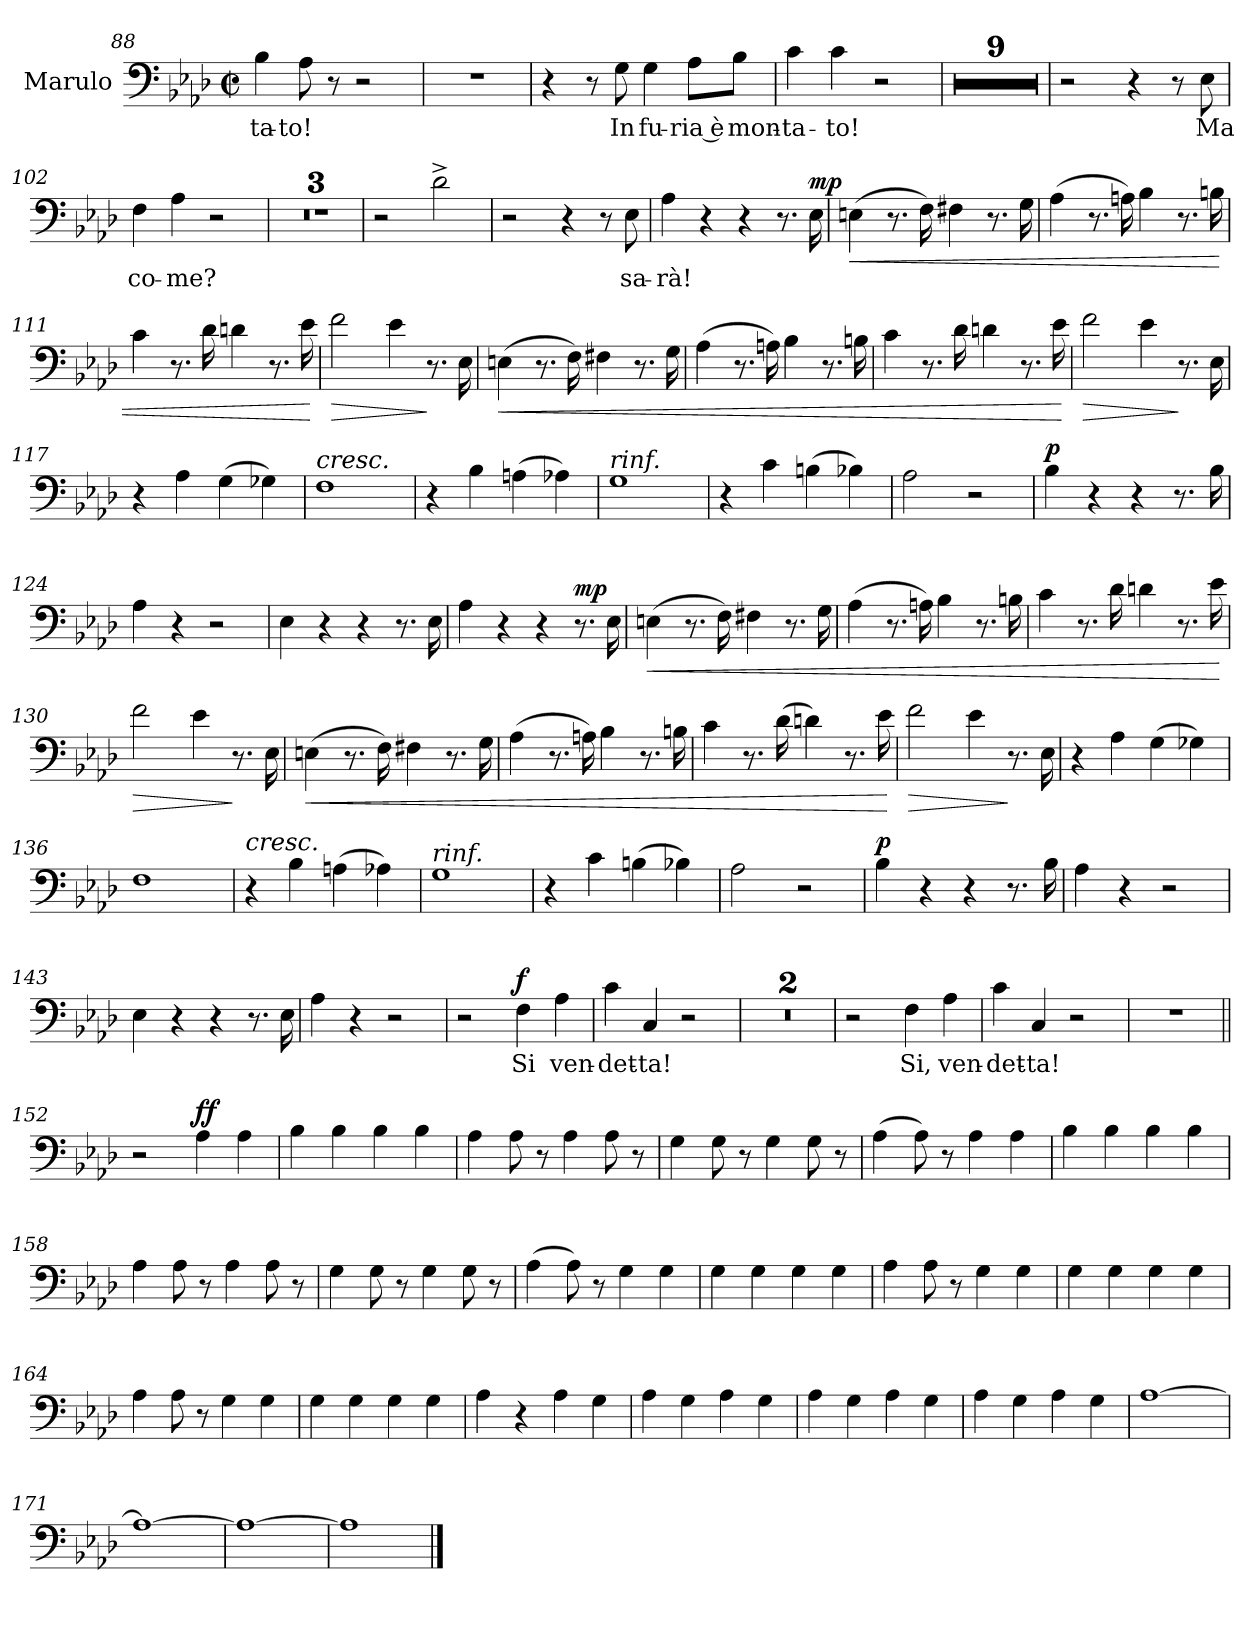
**kern	**text	**dynam
*part1	*part1	*part1
*staff1	*staff1	*staff1
*I"Marulo	*	*
*I'Mar.	*	*
*clefF4	*	*
*k[b-e-a-d-]	*	*
*M2/2	*	*
*met(c|)	*	*
=88	=88	=88
4B-\	-ta-	.
8A-\	-to!	.
8r	.	.
2r	.	.
=89	=89	=89
1r	.	.
!!LO:PB:g=z
=90	=90	=90
4r	.	.
8r	.	.
8G\	In	.
4G\	fu-	.
8A-\L	-ria è	.
8B-\J	mon-	.
=91	=91	=91
4c\	-ta-	.
4c\	-to!	.
2r	.	.
=92	=92	=92
1r	.	.
!!LO:PB:g=z
=93	=93	=93
1r	.	.
=94	=94	=94
1r	.	.
=95	=95	=95
1r	.	.
!!LO:LB:g=z
=96	=96	=96
1r	.	.
=97	=97	=97
1r	.	.
=98	=98	=98
1r	.	.
!!LO:PB:g=z
=99	=99	=99
1r	.	.
=100	=100	=100
1r	.	.
=101	=101	=101
2r	.	.
4r	.	.
8r	.	.
8E-\	Ma	.
!!LO:PB:g=z
=102	=102	=102
4F\	co-	.
4A-\	-me?	.
2r	.	.
=103	=103	=103
1r	.	.
=104	=104	=104
1r	.	.
=105	=105	=105
1r	.	.
!!LO:PB:g=z
=106	=106	=106
2r	.	.
2d-^\	.	.
=107	=107	=107
2r	.	.
4r	.	.
8r	.	.
8E-\	sa-	.
=108	=108	=108
4A-\	-rà!	.
4r	.	.
4r	.	.
8.r	.	.
!	!	!LO:DY:a
16E-\	.	mp
!!LO:PB:g=z
=109	=109	=109
!	!	!LO:HP:b
(4En\	.	<
8.r	.	.
16F\)	.	.
4F#X\	.	.
8.r	.	.
16G\	.	.
=110	=110	=110
(4A-\	.	.
8.r	.	.
16An\)	.	.
4B-\	.	.
8.r	.	.
16Bn\	.	.
=111	=111	=111
4c\	.	.
8.r	.	.
16d-\	.	.
4dn\	.	.
8.r	.	.
16e-\	.	.
.	.	[
!!LO:PB:g=z
=112	=112	=112
!	!	!LO:HP:b
2f\	.	>
4e-\	.	.
8.r	.	]
16E-\	.	.
=113	=113	=113
!	!	!LO:HP:b
(4En\	.	<
8.r	.	.
16F\)	.	.
4F#X\	.	.
8.r	.	.
16G\	.	.
=114	=114	=114
(4A-\	.	.
8.r	.	.
16An\)	.	.
4B-\	.	.
8.r	.	.
16Bn\	.	.
!!LO:PB:g=z
=115	=115	=115
4c\	.	.
8.r	.	.
16d-\	.	.
4dn\	.	.
8.r	.	.
16e-\	.	.
.	.	[
=116	=116	=116
!	!	!LO:HP:b
2f\	.	>
4e-\	.	.
8.r	.	]
16E-\	.	.
=117	=117	=117
4r	.	.
4A-\	.	.
(4G\	.	.
4G-X\)	.	.
!!LO:PB:g=z
=118	=118	=118
!LO:TX:a:i:t=cresc.	!	!
1F	.	.
=119	=119	=119
4r	.	.
4B-\	.	.
(4An\	.	.
4A-X\)	.	.
=120	=120	=120
!LO:TX:a:i:t=rinf.	!	!
1G	.	.
!!LO:PB:g=z
=121	=121	=121
4r	.	.
4c\	.	.
(4Bn\	.	.
4B-X\)	.	.
=122	=122	=122
2A-\	.	.
2r	.	.
=123	=123	=123
!	!	!LO:DY:a
4B-\	.	p
4r	.	.
4r	.	.
8.r	.	.
16B-\	.	.
!!LO:PB:g=z
=124	=124	=124
4A-\	.	.
4r	.	.
2r	.	.
=125	=125	=125
4E-\	.	.
4r	.	.
4r	.	.
8.r	.	.
16E-\	.	.
=126	=126	=126
4A-\	.	.
4r	.	.
4r	.	.
!	!	!LO:DY:a
8.r	.	mp
16E-\	.	.
!!LO:PB:g=z
=127	=127	=127
!	!	!LO:HP:b
(4En\	.	<
8.r	.	.
16F\)	.	.
4F#X\	.	.
8.r	.	.
16G\	.	.
=128	=128	=128
(4A-\	.	.
8.r	.	.
16An\)	.	.
4B-\	.	.
8.r	.	.
16Bn\	.	.
=129	=129	=129
4c\	.	.
8.r	.	.
16d-\	.	.
4dn\	.	.
8.r	.	.
16e-\	.	.
.	.	[
!!LO:PB:g=z
=130	=130	=130
!	!	!LO:HP:b
2f\	.	>
4e-\	.	.
8.r	.	]
16E-\	.	.
=131	=131	=131
!	!	!LO:HP:b
(4En\	.	<
8.r	.	.
16F\)	.	.
4F#X\	.	.
8.r	.	.
16G\	.	.
=132	=132	=132
(4A-\	.	.
8.r	.	.
16An\)	.	.
4B-\	.	.
8.r	.	.
16Bn\	.	.
!!LO:PB:g=z
=133	=133	=133
4c\	.	.
8.r	.	.
(16d-\	.	.
4dn\)	.	.
8.r	.	.
16e-\	.	.
.	.	[
=134	=134	=134
!	!	!LO:HP:b
2f\	.	>
4e-\	.	.
8.r	.	]
16E-\	.	.
=135	=135	=135
4r	.	.
4A-\	.	.
(4G\	.	.
4G-X\)	.	.
!!LO:PB:g=z
=136	=136	=136
1F	.	.
=137	=137	=137
!LO:TX:a:i:t=cresc.	!	!
4r	.	.
4B-\	.	.
(4An\	.	.
4A-X\)	.	.
=138	=138	=138
!LO:TX:a:i:t=rinf.	!	!
1G	.	.
=139	=139	=139
4r	.	.
4c\	.	.
(4Bn\	.	.
4B-X\)	.	.
!!LO:PB:g=z
=140	=140	=140
2A-\	.	.
2r	.	.
=141	=141	=141
!	!	!LO:DY:a
4B-\	.	p
4r	.	.
4r	.	.
8.r	.	.
16B-\	.	.
=142	=142	=142
4A-\	.	.
4r	.	.
2r	.	.
!!LO:PB:g=z
=143	=143	=143
4E-\	.	.
4r	.	.
4r	.	.
8.r	.	.
16E-\	.	.
=144	=144	=144
4A-\	.	.
4r	.	.
2r	.	.
=145	=145	=145
2r	.	.
!	!	!LO:DY:a
4F\	Si	f
4A-\	ven-	.
=146	=146	=146
4c\	-det-	.
4C/	-ta!	.
2r	.	.
=147	=147	=147
1r	.	.
!!LO:PB:g=z
=148	=148	=148
1r	.	.
=149	=149	=149
2r	.	.
4F\	Si,	.
4A-\	ven-	.
=150	=150	=150
4c\	-det-	.
4C/	-ta!	.
2r	.	.
=151	=151	=151
1r	.	.
=152||	=152||	=152||
2r	.	.
!	!	!LO:DY:a
4A-\	.	ff
4A-\	.	.
!!LO:PB:g=z
=153	=153	=153
4B-\	.	.
4B-\	.	.
4B-\	.	.
4B-\	.	.
=154	=154	=154
4A-\	.	.
8A-\	.	.
8r	.	.
4A-\	.	.
8A-\	.	.
8r	.	.
=155	=155	=155
4G\	.	.
8G\	.	.
8r	.	.
4G\	.	.
8G\	.	.
8r	.	.
=156	=156	=156
(4A-\	.	.
8A-\)	.	.
8r	.	.
4A-\	.	.
4A-\	.	.
!!LO:PB:g=z
=157	=157	=157
4B-\	.	.
4B-\	.	.
4B-\	.	.
4B-\	.	.
=158	=158	=158
4A-\	.	.
8A-\	.	.
8r	.	.
4A-\	.	.
8A-\	.	.
8r	.	.
=159	=159	=159
4G\	.	.
8G\	.	.
8r	.	.
4G\	.	.
8G\	.	.
8r	.	.
=160	=160	=160
(4A-\	.	.
8A-\)	.	.
8r	.	.
4G\	.	.
4G\	.	.
!!LO:PB:g=z
=161	=161	=161
4G\	.	.
4G\	.	.
4G\	.	.
4G\	.	.
=162	=162	=162
4A-\	.	.
8A-\	.	.
8r	.	.
4G\	.	.
4G\	.	.
=163	=163	=163
4G\	.	.
4G\	.	.
4G\	.	.
4G\	.	.
=164	=164	=164
4A-\	.	.
8A-\	.	.
8r	.	.
4G\	.	.
4G\	.	.
=165	=165	=165
4G\	.	.
4G\	.	.
4G\	.	.
4G\	.	.
!!LO:PB:g=z
=166	=166	=166
4A-\	.	.
4r	.	.
4A-\	.	.
4G\	.	.
=167	=167	=167
4A-\	.	.
4G\	.	.
4A-\	.	.
4G\	.	.
=168	=168	=168
4A-\	.	.
4G\	.	.
4A-\	.	.
4G\	.	.
=169	=169	=169
4A-\	.	.
4G\	.	.
4A-\	.	.
4G\	.	.
=170	=170	=170
[1A-	.	.
!!LO:PB:g=z
=171	=171	=171
1A-_	.	.
=172	=172	=172
1A-_	.	.
=173	=173	=173
1A-]	.	.
==	==	==
*-	*-	*-
